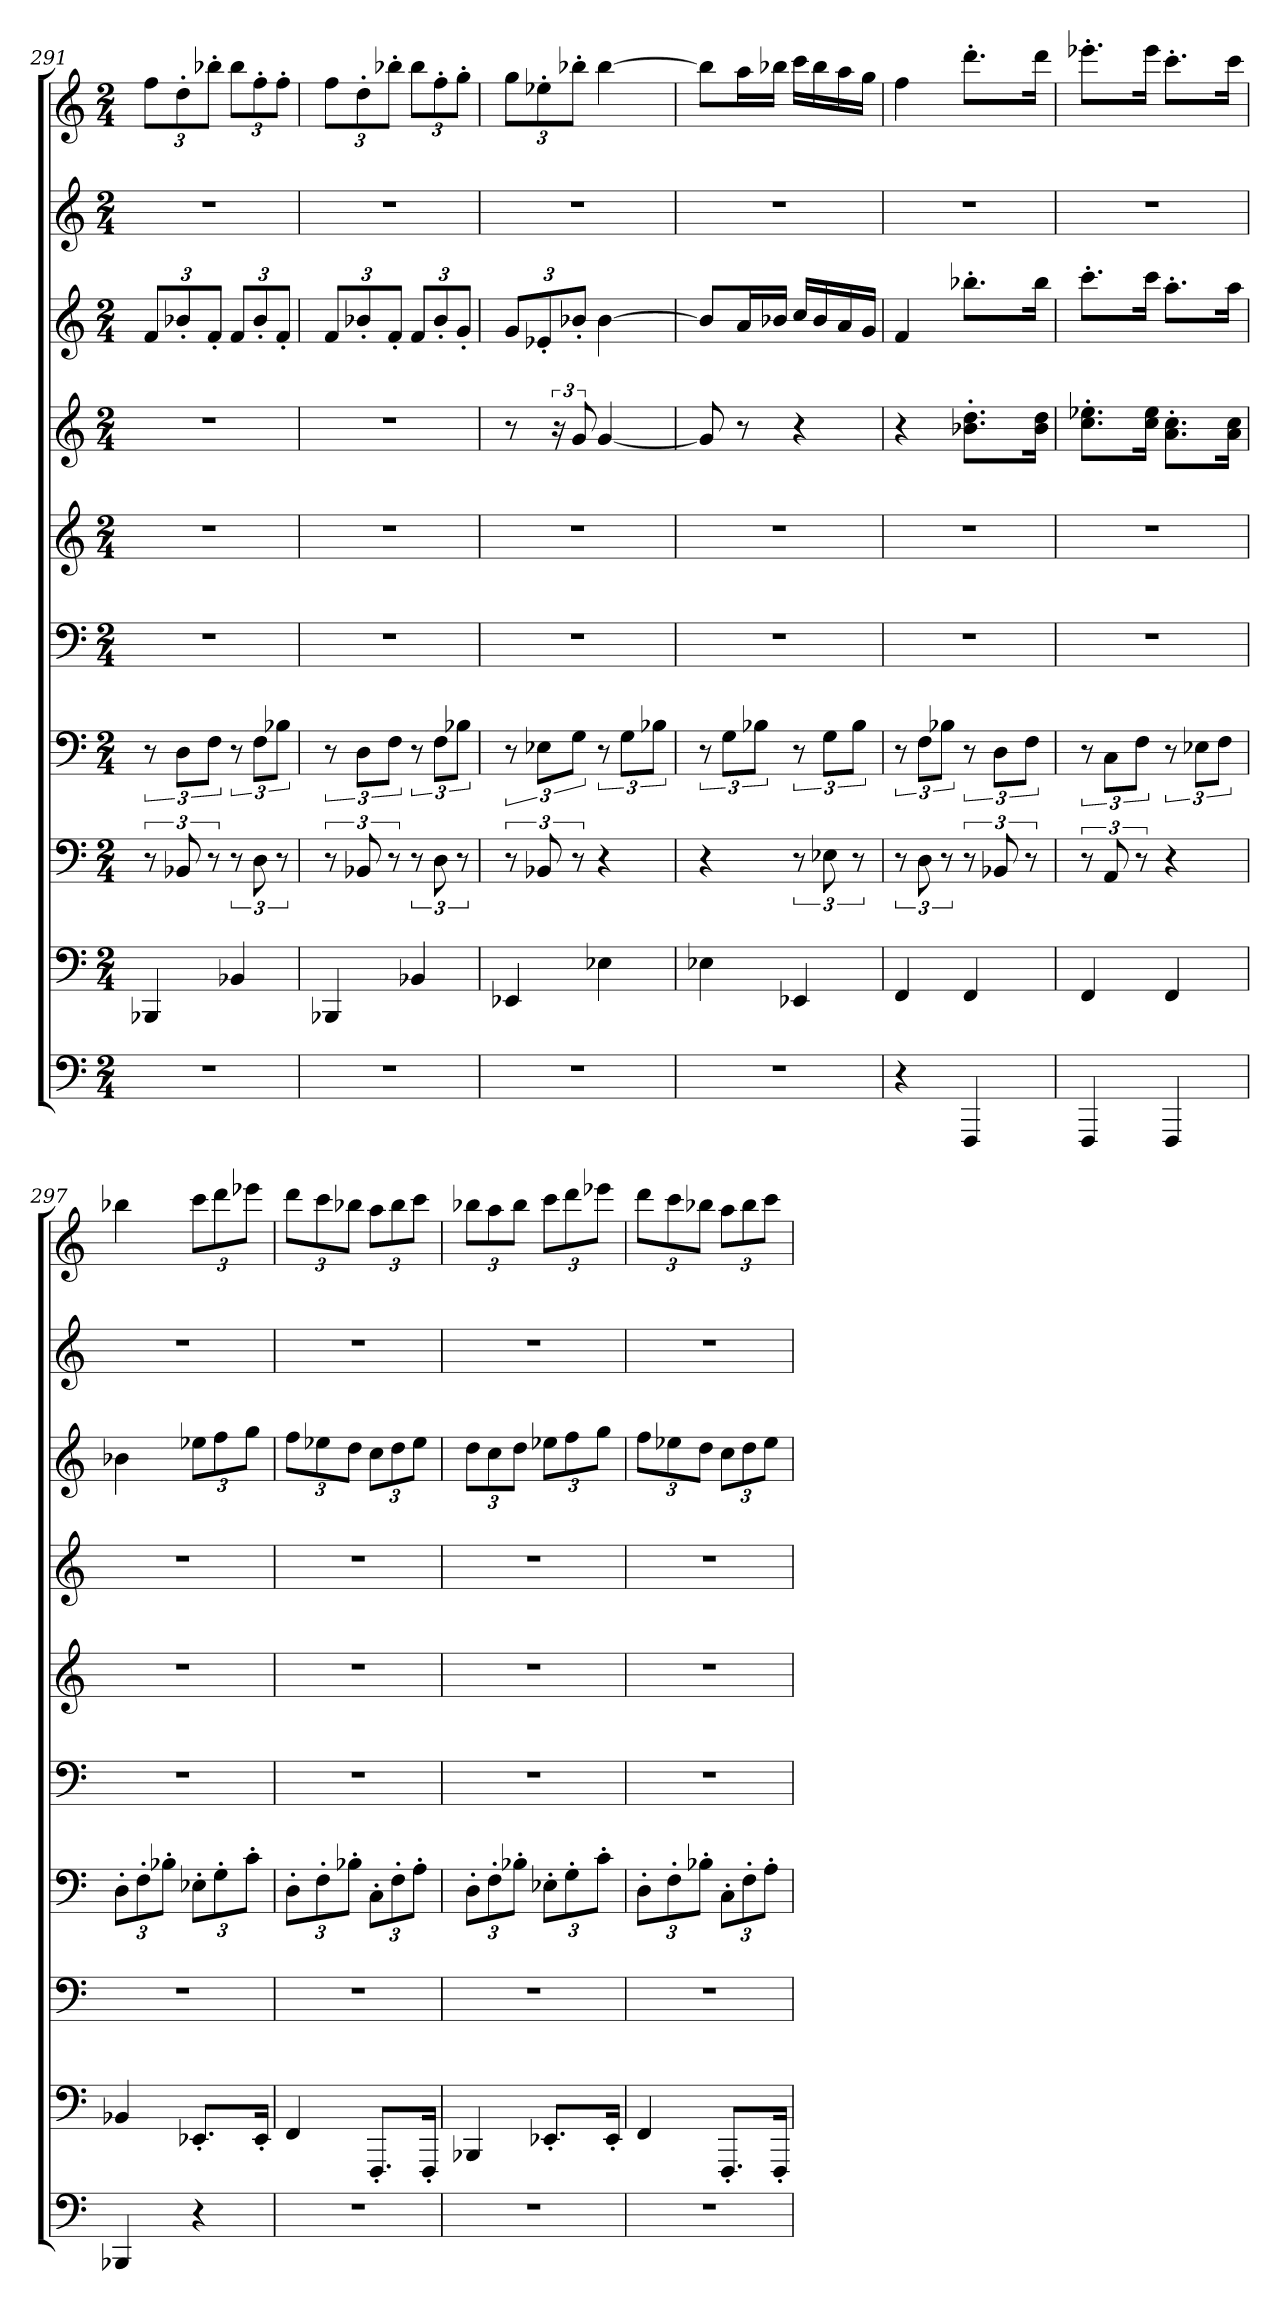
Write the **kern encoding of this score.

**kern	**kern	**kern	**kern	**kern	**kern	**kern	**kern	**kern	**kern
*part5	*part5	*part4	*part4	*part3	*part3	*part2	*part2	*part1	*part1
*staff10	*staff9	*staff8	*staff7	*staff6	*staff5	*staff4	*staff3	*staff2	*staff1
!!LO:PB:g=z
*clefF4	*clefF4	*clefF4	*clefF4	*clefF4	*clefG2	*clefG2	*clefG2	*clefG2	*clefG2
*k[]	*k[]	*k[]	*k[]	*k[]	*k[]	*k[]	*k[]	*k[]	*k[]
*M2/4	*M2/4	*M2/4	*M2/4	*M2/4	*M2/4	*M2/4	*M2/4	*M2/4	*M2/4
*MM138	*MM138	*MM138	*MM138	*MM138	*MM138	*MM138	*MM138	*MM138	*MM138
*	*	*	*	*	*	*	*Xbrackettup	*	*Xbrackettup
=291	=291	=291	=291	=291	=291	=291	=291	=291	=291
2r	4BBB-X/	12r	12r	2r	2r	2r	12f/L	2r	12ff\L
.	.	12BB-X/	12D\L	.	.	.	12b-X'/	.	12dd'\
.	.	12r	12F\J	.	.	.	12f'/J	.	12bb-X'\J
.	4BB-X/	12r	12r	.	.	.	12f/L	.	12bb-\L
.	.	12D\	12F\L	.	.	.	12b-'/	.	12ff'\
.	.	12r	12B-X\J	.	.	.	12f'/J	.	12ff'\J
=292	=292	=292	=292	=292	=292	=292	=292	=292	=292
*	*	*	*	*	*	*	*	*	*MM138
2r	4BBB-X/	12r	12r	2r	2r	2r	12f/L	2r	12ff\L
.	.	12BB-X/	12D\L	.	.	.	12b-X'/	.	12dd'\
.	.	12r	12F\J	.	.	.	12f'/J	.	12bb-X'\J
.	4BB-X/	12r	12r	.	.	.	12f/L	.	12bb-\L
.	.	12D\	12F\L	.	.	.	12b-'/	.	12ff'\
.	.	12r	12B-X\J	.	.	.	12g'/J	.	12gg'\J
=293	=293	=293	=293	=293	=293	=293	=293	=293	=293
*	*	*	*	*	*	*	*	*	*MM138
2r	4EE-X/	12r	12r	2r	2r	8r	12g/L	2r	12gg\L
.	.	12BB-X/	12E-X\L	.	.	.	12e-X'/	.	12ee-X'\
.	.	.	.	.	.	24r	.	.	.
.	.	12r	12G\J	.	.	12g/	12b-X'/J	.	12bb-X'\J
*	*	*	*	*	*	*	*	*	*MM138
.	4E-X\	4r	12r	.	.	[4g/	[4b-\	.	[4bb-\
.	.	.	12G\L	.	.	.	.	.	.
.	.	.	12B-X\J	.	.	.	.	.	.
=294	=294	=294	=294	=294	=294	=294	=294	=294	=294
*	*	*	*	*	*	*	*	*	*MM138
2r	4E-X\	4r	12r	2r	2r	8g/]	8b-/L]	2r	8bb-\L]
.	.	.	12G\L	.	.	.	.	.	.
.	.	.	.	.	.	8r	16a/L	.	16aa\L
.	.	.	12B-X\J	.	.	.	.	.	.
.	.	.	.	.	.	.	16b-X/JJ	.	16bb-X\JJ
.	4EE-X/	12r	12r	.	.	4r	16cc/LL	.	16ccc\LL
.	.	.	.	.	.	.	16b-/	.	16bb-\
.	.	12E-X\	12G\L	.	.	.	.	.	.
.	.	.	.	.	.	.	16a/	.	16aa\
.	.	12r	12B-\J	.	.	.	.	.	.
.	.	.	.	.	.	.	16g/JJ	.	16gg\JJ
!!LO:PB:g=z
=295	=295	=295	=295	=295	=295	=295	=295	=295	=295
*	*	*	*	*	*	*	*	*	*MM138
4r	4FF/	12r	12r	2r	2r	4r	4f/	2r	4ff\
.	.	12D\	12F\L	.	.	.	.	.	.
.	.	12r	12B-X\J	.	.	.	.	.	.
4FFF/	4FF/	12r	12r	.	.	8.b-X\' 8.dd\'L	8.bb-X'\L	.	8.ddd'\L
.	.	12BB-X/	12D\L	.	.	.	.	.	.
.	.	12r	12F\J	.	.	.	.	.	.
.	.	.	.	.	.	16b-\ 16dd\Jk	16bb-\Jk	.	16ddd\Jk
=296	=296	=296	=296	=296	=296	=296	=296	=296	=296
*	*	*	*	*	*	*	*	*	*MM138
4FFF/	4FF/	12r	12r	2r	2r	8.cc\' 8.ee-X\'L	8.ccc'\L	2r	8.eee-X'\L
.	.	12AA/	12C\L	.	.	.	.	.	.
.	.	12r	12F\J	.	.	.	.	.	.
.	.	.	.	.	.	16cc\ 16ee-\Jk	16ccc\Jk	.	16eee-\Jk
4FFF/	4FF/	4r	12r	.	.	8.a\' 8.cc\'L	8.aa'\L	.	8.ccc'\L
.	.	.	12E-X\L	.	.	.	.	.	.
.	.	.	12F\J	.	.	.	.	.	.
.	.	.	.	.	.	16a\ 16cc\Jk	16aa\Jk	.	16ccc\Jk
=297	=297	=297	=297	=297	=297	=297	=297	=297	=297
*	*	*	*Xbrackettup	*	*	*	*	*	*
*	*	*	*	*	*	*	*	*	*MM138
4BBB-X/	4BB-X/	2r	12D'\L	2r	2r	2r	4b-X\	2r	4bb-X\
.	.	.	12F'\	.	.	.	.	.	.
.	.	.	12B-X'\J	.	.	.	.	.	.
4r	8.EE-X'/L	.	12E-X'\L	.	.	.	12ee-X\L	.	12ccc\L
.	.	.	12G'\	.	.	.	12ff\	.	12ddd\
.	.	.	12c'\J	.	.	.	12gg\J	.	12eee-X\J
.	16EE-'/Jk	.	.	.	.	.	.	.	.
=298	=298	=298	=298	=298	=298	=298	=298	=298	=298
2r	4FF/	2r	12D'\L	2r	2r	2r	12ff\L	2r	12ddd\L
.	.	.	12F'\	.	.	.	12ee-X\	.	12ccc\
.	.	.	12B-X'\J	.	.	.	12dd\J	.	12bb-X\J
.	8.FFF'/L	.	12C'\L	.	.	.	12cc\L	.	12aa\L
.	.	.	12F'\	.	.	.	12dd\	.	12bb-\
.	.	.	12A'\J	.	.	.	12ee-\J	.	12ccc\J
.	16FFF'/Jk	.	.	.	.	.	.	.	.
!!LO:PB:g=z
=299	=299	=299	=299	=299	=299	=299	=299	=299	=299
*	*	*	*	*	*	*	*	*	*MM138
2r	4BBB-X/	2r	12D'\L	2r	2r	2r	12dd\L	2r	12bb-X\L
.	.	.	12F'\	.	.	.	12cc\	.	12aa\
.	.	.	12B-X'\J	.	.	.	12dd\J	.	12bb-\J
.	8.EE-X'/L	.	12E-X'\L	.	.	.	12ee-X\L	.	12ccc\L
.	.	.	12G'\	.	.	.	12ff\	.	12ddd\
.	.	.	12c'\J	.	.	.	12gg\J	.	12eee-X\J
.	16EE-'/Jk	.	.	.	.	.	.	.	.
=300	=300	=300	=300	=300	=300	=300	=300	=300	=300
2r	4FF/	2r	12D'\L	2r	2r	2r	12ff\L	2r	12ddd\L
.	.	.	12F'\	.	.	.	12ee-X\	.	12ccc\
.	.	.	12B-X'\J	.	.	.	12dd\J	.	12bb-X\J
.	8.FFF'/L	.	12C'\L	.	.	.	12cc\L	.	12aa\L
.	.	.	12F'\	.	.	.	12dd\	.	12bb-\
.	.	.	12A'\J	.	.	.	12ee-\J	.	12ccc\J
.	16FFF'/Jk	.	.	.	.	.	.	.	.
=	=	=	=	=	=	=	=	=	=
*-	*-	*-	*-	*-	*-	*-	*-	*-	*-
